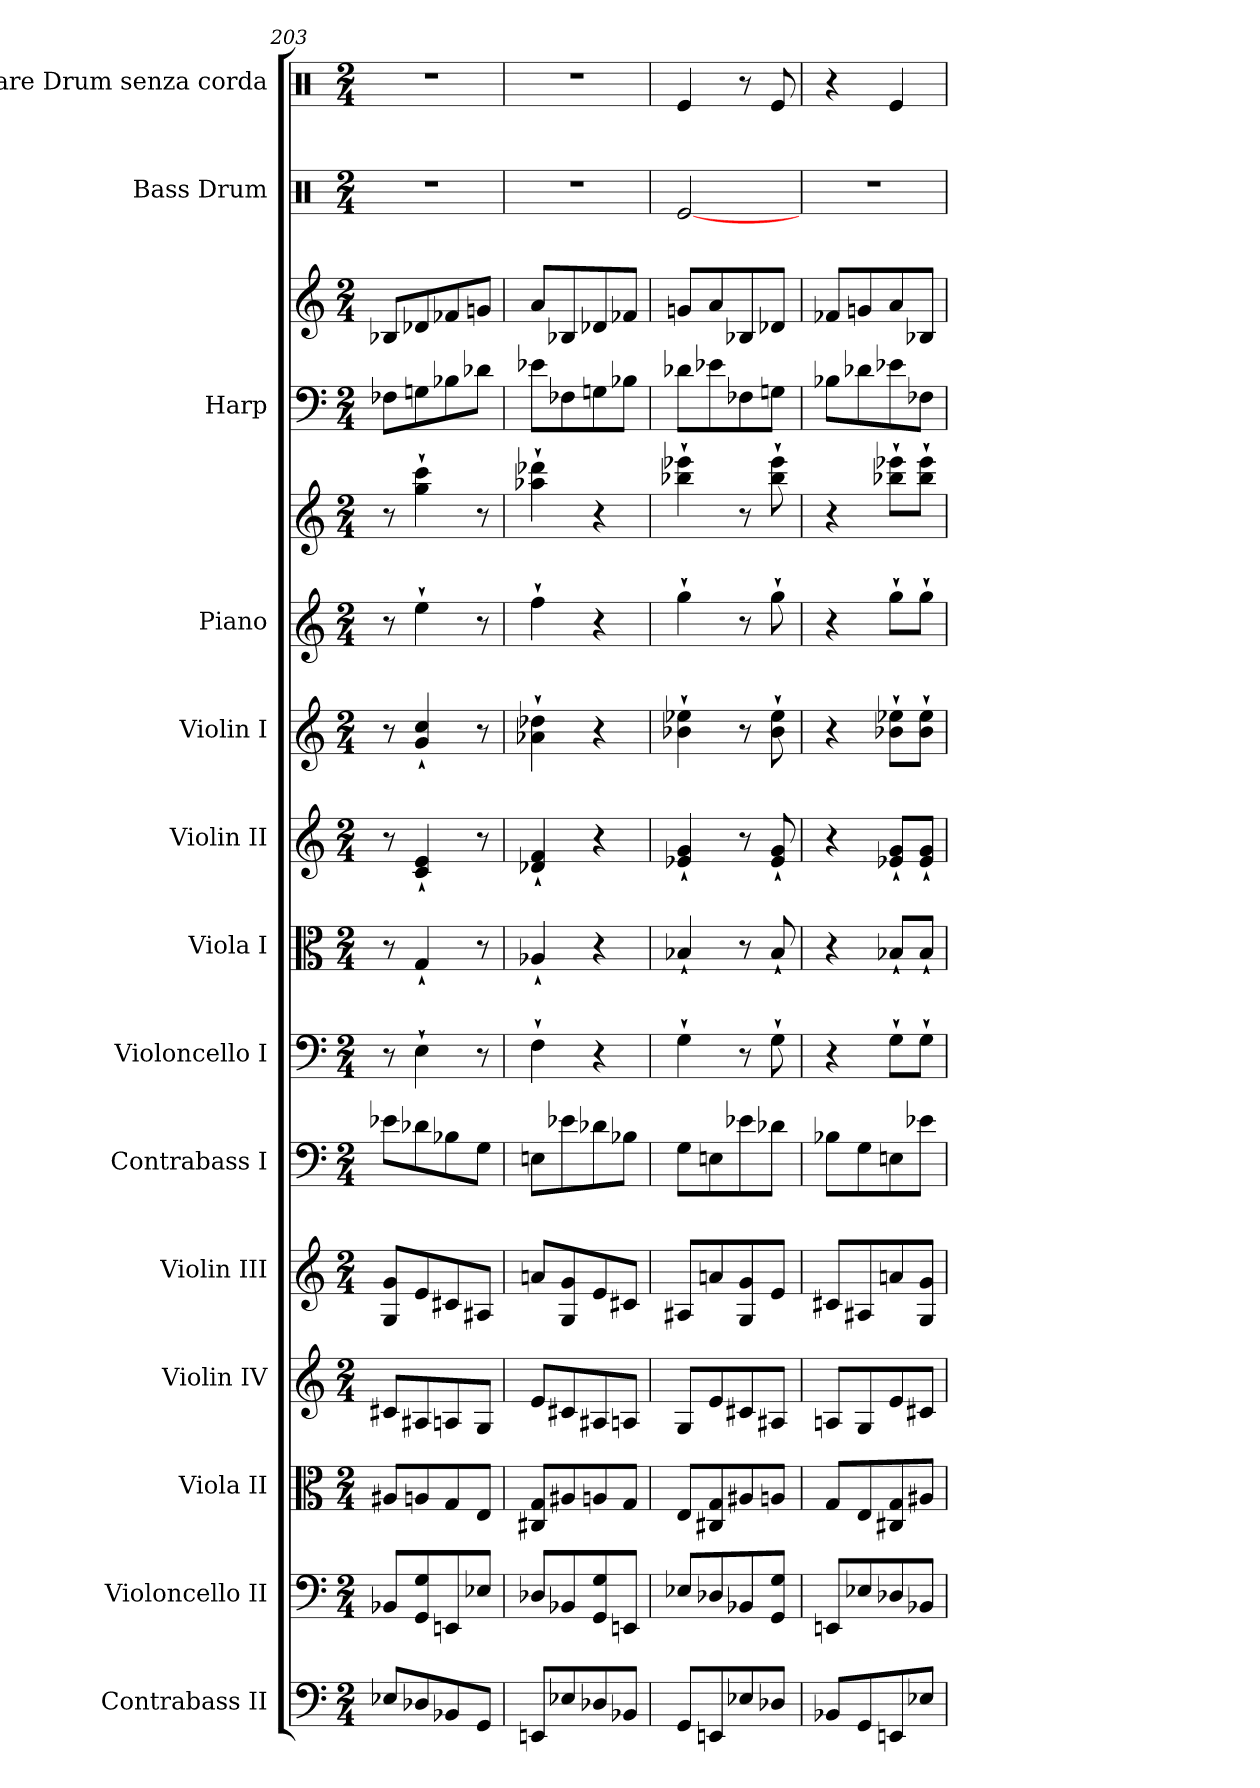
**kern	**kern	**kern	**kern	**kern	**kern	**kern	**kern	**kern	**kern	**kern	**kern	**kern	**kern	**kern	**kern
*part14	*part13	*part12	*part11	*part10	*part9	*part8	*part7	*part6	*part5	*part4	*part4	*part3	*part3	*part2	*part1
*staff16	*staff15	*staff14	*staff13	*staff12	*staff11	*staff10	*staff9	*staff8	*staff7	*staff6	*staff5	*staff4	*staff3	*staff2	*staff1
*I"Contrabass II	*I"Violoncello II	*I"Viola II	*I"Violin IV	*I"Violin III	*I"Contrabass I	*I"Violoncello I	*I"Viola I	*I"Violin II	*I"Violin I	*I"Piano	*	*I"Harp	*	*I"Bass Drum	*I"Snare Drum senza corda
*I'Cb.	*I'Vc.	*I'Vla.	*	*I'Vln. I	*I'Cb.	*I'Vc.	*I'Vla.	*I'Vln. II	*I'Vln. I	*I'Pno.	*	*I'Hp.	*	*I'B. D.	*I'S. D.
*clefF4	*clefF4	*clefC3	*clefG2	*clefG2	*clefF4	*clefF4	*clefC3	*clefG2	*clefG2	*clefG2	*clefG2	*clefF4	*clefG2	*clefX	*clefX
*ITrd7c12	*	*	*	*	*ITrd7c12	*	*	*	*	*	*	*	*	*	*
*k[]	*k[]	*k[]	*k[]	*k[]	*k[]	*k[]	*k[]	*k[]	*k[]	*k[]	*k[]	*k[]	*k[]	*k[]	*k[]
*	*	*	*	*	*	*	*	*	*	*	*	*	*	*C:	*C:
*M2/4	*M2/4	*M2/4	*M2/4	*M2/4	*M2/4	*M2/4	*M2/4	*M2/4	*M2/4	*M2/4	*M2/4	*M2/4	*M2/4	*M2/4	*M2/4
=203	=203	=203	=203	=203	=203	=203	=203	=203	=203	=203	=203	=203	=203	=203	=203
!	!	!	!	!	!	!	!	!	!	!	!	!	!	!LO:N:vis=1	!LO:N:vis=1
8EE-Xi/L	8BB-Xi/L	8A#Xi/L	8c#Xi/L	8Gi/ 8giL	8E-Xi\L	8r	8r	8r	8r	8r	8r	8F-Xi\L	8B-Xi/L	2r	2r
8DD-Xi/	8GGi/ 8Gi	8Ani/	8A#Xi/	8ei/	8D-Xi\	4E`i\	4G`i/	4ci/` 4ei`	4gi/` 4cci`	4ee`i\	4ggi\` 4ccci`	8Gni\	8d-Xi/	.	.
8BBB-Xi/	8EEni/	8Gi/	8Ani/	8c#Xi/	8BB-Xi\	.	.	.	.	.	.	8B-Xi\	8f-Xi/	.	.
8GGGi/J	8E-Xi/J	8Ei/J	8Gi/J	8A#Xi/J	8GGi\J	8r	8r	8r	8r	8r	8r	8d-Xi\J	8gni/J	.	.
=204	=204	=204	=204	=204	=204	=204	=204	=204	=204	=204	=204	=204	=204	=204	=204
!	!	!	!	!	!	!	!	!	!	!	!	!	!	!LO:N:vis=1	!LO:N:vis=1
8EEEni/L	8D-Xi/L	8C#Xi/ 8GiL	8ei/L	8ani/L	8EEni\L	4F`i\	4A-X`i/	4d-Xi/` 4fi`	4a-Xi\` 4dd-Xi`	4ff`i\	4aa-Xi\` 4ddd-Xi`	8e-Xi\L	8ai/L	2r	2r
8EE-Xi/	8BB-Xi/	8A#Xi/	8c#Xi/	8Gi/ 8gi	8E-Xi\	.	.	.	.	.	.	8F-Xi\	8B-Xi/	.	.
8DD-Xi/	8GGi/ 8Gi	8Ani/	8A#Xi/	8ei/	8D-Xi\	4r	4r	4r	4r	4r	4r	8Gni\	8d-Xi/	.	.
8BBB-Xi/J	8EEni/J	8Gi/J	8Ani/J	8c#Xi/J	8BB-Xi\J	.	.	.	.	.	.	8B-Xi\J	8f-Xi/J	.	.
=205	=205	=205	=205	=205	=205	=205	=205	=205	=205	=205	=205	=205	=205	=205	=205
8GGGi/L	8E-Xi/L	8Ei/L	8Gi/L	8A#Xi/L	8GGi\L	4G`i\	4B-X`i/	4e-Xi/` 4gi`	4b-Xi\` 4ee-Xi`	4gg`i\	4bb-Xi\` 4eee-Xi`	8d-Xi\L	8gni/L	[<2Rei/	4Rei/
8EEEni/	8D-Xi/	8C#Xi/ 8Gi	8ei/	8ani/	8EEni\	.	.	.	.	.	.	8e-Xi\	8ai/	.	.
8EE-Xi/	8BB-Xi/	8A#Xi/	8c#Xi/	8Gi/ 8gi	8E-Xi\	8r	8r	8r	8r	8r	8r	8F-Xi\	8B-Xi/	.	8r
8DD-Xi/J	8GGi/ 8GiJ	8Ani/J	8A#Xi/J	8ei/J	8D-Xi\J	8G`i\	8B-`i/	8e-i/` 8gi`	8b-i\` 8ee-i`	8gg`i\	8bb-i\` 8eee-i`	8Gni\J	8d-Xi/J	.	8Rei/
=206	=206	=206	=206	=206	=206	=206	=206	=206	=206	=206	=206	=206	=206	=206	=206
!	!	!	!	!	!	!	!	!	!	!	!	!	!	!LO:N:vis=1	!
8BBB-Xi/L	8EEni/L	8Gi/L	8Ani/L	8c#Xi/L	8BB-Xi\L	4r	4r	4r	4r	4r	4r	8B-Xi\L	8f-Xi/L	2r	4r
8GGGi/	8E-Xi/	8Ei/	8Gi/	8A#Xi/	8GGi\	.	.	.	.	.	.	8d-Xi\	8gni/	.	.
8EEEni/	8D-Xi/	8C#Xi/ 8Gi	8ei/	8ani/	8EEni\	8G`i\L	8B-X`i/L	8e-Xi/` 8gi`L	8b-Xi\` 8ee-Xi`L	8gg`i\L	8bb-Xi\` 8eee-Xi`L	8e-Xi\	8ai/	.	4Rei/
8EE-Xi/J	8BB-Xi/J	8A#Xi/J	8c#Xi/J	8Gi/ 8giJ	8E-Xi\J	8G`i\J	8B-`i/J	8e-i/` 8gi`J	8b-i\` 8ee-i`J	8gg`i\J	8bb-i\` 8eee-i`J	8F-Xi\J	8B-Xi/J	.	.
=	=	=	=	=	=	=	=	=	=	=	=	=	=	=	=
*-	*-	*-	*-	*-	*-	*-	*-	*-	*-	*-	*-	*-	*-	*-	*-
